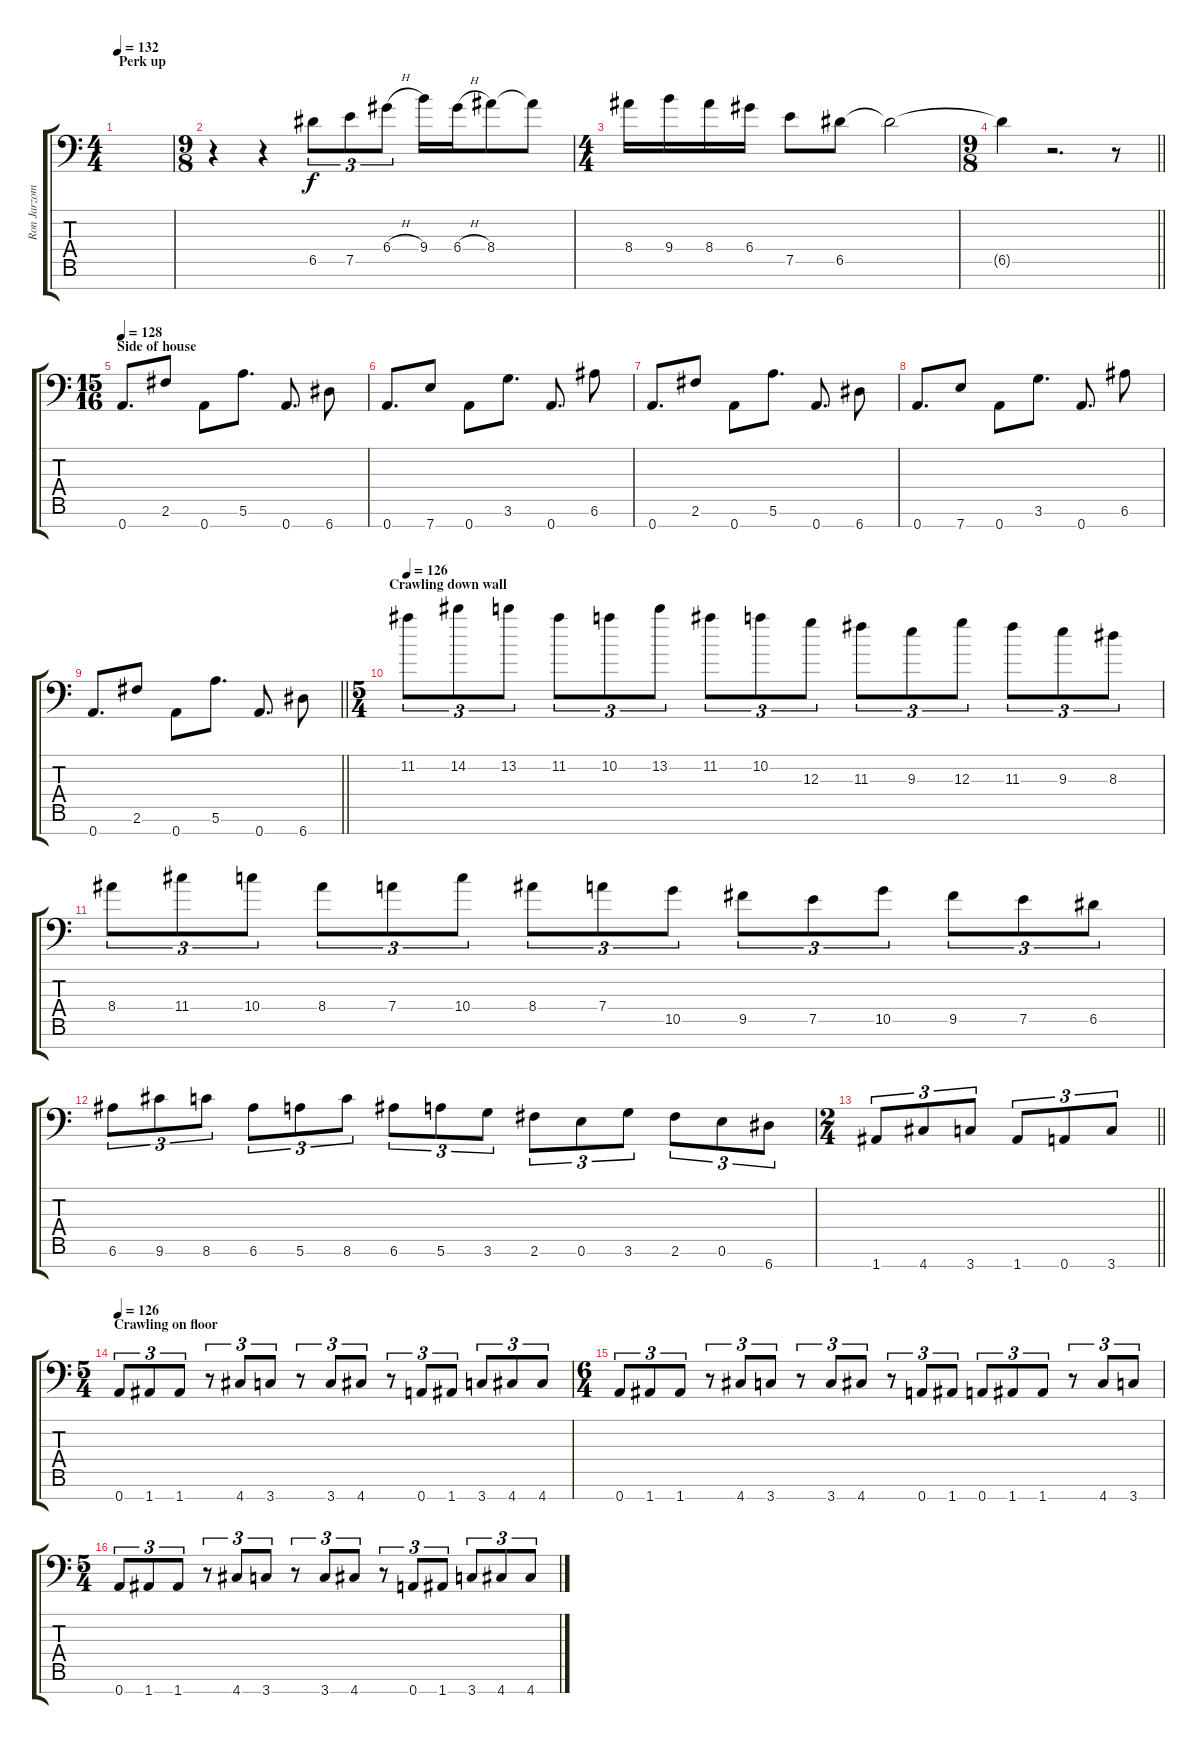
\track ("Ron Jarzombek Lead 1" "Ron Jarzom") {instrument distortionguitar}
\staff {score tabs}
\tuning (E4 B3 G3 D3 A2 E2 A1) {hide}
\ts (4 4)
\section ("" "Perk up")
\tempo 132
\clef f4
\ks c
|
\ts (9 8)
r.4 r.4 6.5.8{tu (3 2)} 7.5.8{tu (3 2)} 6.4{h}.8{tu (3 2)} 9.4.16 6.4{h}.16 8.4.8 8.4{t}.8 |
\ts (4 4)
8.4.16 9.4.16 8.4.16 6.4.16 7.5.8 6.5.8 6.5{t}.2 |
\ts (9 8)
\barLineRight lightlight
6.5{t}.4 r.2{d} r.8 |
\ts (15 16)
\section ("" "Side of house")
\tempo 128
0.7.8{d} 2.6.8 0.7.8 5.6.8{d} 0.7.8{d} 6.7.8 |
0.7.8{d} 7.7.8 0.7.8 3.6.8{d} 0.7.8{d} 6.6.8 |
0.7.8{d} 2.6.8 0.7.8 5.6.8{d} 0.7.8{d} 6.7.8 |
0.7.8{d} 7.7.8 0.7.8 3.6.8{d} 0.7.8{d} 6.6.8 |
\barLineRight lightlight
0.7.8{d} 2.6.8 0.7.8 5.6.8{d} 0.7.8{d} 6.7.8 |
\ts (5 4)
\section ("" "Crawling down wall")
\tempo 126
11.2.8{tu (3 2)} 14.2.8{tu (3 2)} 13.2.8{tu (3 2)} 11.2.8{tu (3 2)} 10.2.8{tu (3 2)} 13.2.8{tu (3 2)} 11.2.8{tu (3 2)} 10.2.8{tu (3 2)} 12.3.8{tu (3 2)} 11.3.8{tu (3 2)} 9.3.8{tu (3 2)} 12.3.8{tu (3 2)} 11.3.8{tu (3 2)} 9.3.8{tu (3 2)} 8.3.8{tu (3 2)} |
8.4.8{tu (3 2)} 11.4.8{tu (3 2)} 10.4.8{tu (3 2)} 8.4.8{tu (3 2)} 7.4.8{tu (3 2)} 10.4.8{tu (3 2)} 8.4.8{tu (3 2)} 7.4.8{tu (3 2)} 10.5.8{tu (3 2)} 9.5.8{tu (3 2)} 7.5.8{tu (3 2)} 10.5.8{tu (3 2)} 9.5.8{tu (3 2)} 7.5.8{tu (3 2)} 6.5.8{tu (3 2)} |
6.6.8{tu (3 2)} 9.6.8{tu (3 2)} 8.6.8{tu (3 2)} 6.6.8{tu (3 2)} 5.6.8{tu (3 2)} 8.6.8{tu (3 2)} 6.6.8{tu (3 2)} 5.6.8{tu (3 2)} 3.6.8{tu (3 2)} 2.6.8{tu (3 2)} 0.6.8{tu (3 2)} 3.6.8{tu (3 2)} 2.6.8{tu (3 2)} 0.6.8{tu (3 2)} 6.7.8{tu (3 2)} |
\ts (2 4)
\barLineRight lightlight
1.7.8{tu (3 2)} 4.7.8{tu (3 2)} 3.7.8{tu (3 2)} 1.7.8{tu (3 2)} 0.7.8{tu (3 2)} 3.7.8{tu (3 2)} |
\ts (5 4)
\section ("" "Crawling on floor")
\tempo 126
0.7.8{tu (3 2)} 1.7.8{tu (3 2)} 1.7.8{tu (3 2)} r.8{tu (3 2)} 4.7.8{tu (3 2)} 3.7.8{tu (3 2)} r.8{tu (3 2)} 3.7.8{tu (3 2)} 4.7.8{tu (3 2)} r.8{tu (3 2)} 0.7.8{tu (3 2)} 1.7.8{tu (3 2)} 3.7.8{tu (3 2)} 4.7.8{tu (3 2)} 4.7.8{tu (3 2)} |
\ts (6 4)
0.7.8{tu (3 2)} 1.7.8{tu (3 2)} 1.7.8{tu (3 2)} r.8{tu (3 2)} 4.7.8{tu (3 2)} 3.7.8{tu (3 2)} r.8{tu (3 2)} 3.7.8{tu (3 2)} 4.7.8{tu (3 2)} r.8{tu (3 2)} 0.7.8{tu (3 2)} 1.7.8{tu (3 2)} 0.7.8{tu (3 2)} 1.7.8{tu (3 2)} 1.7.8{tu (3 2)} r.8{tu (3 2)} 4.7.8{tu (3 2)} 3.7.8{tu (3 2)} |
\ts (5 4)
0.7.8{tu (3 2)} 1.7.8{tu (3 2)} 1.7.8{tu (3 2)} r.8{tu (3 2)} 4.7.8{tu (3 2)} 3.7.8{tu (3 2)} r.8{tu (3 2)} 3.7.8{tu (3 2)} 4.7.8{tu (3 2)} r.8{tu (3 2)} 0.7.8{tu (3 2)} 1.7.8{tu (3 2)} 3.7.8{tu (3 2)} 4.7.8{tu (3 2)} 4.7.8{tu (3 2)}
